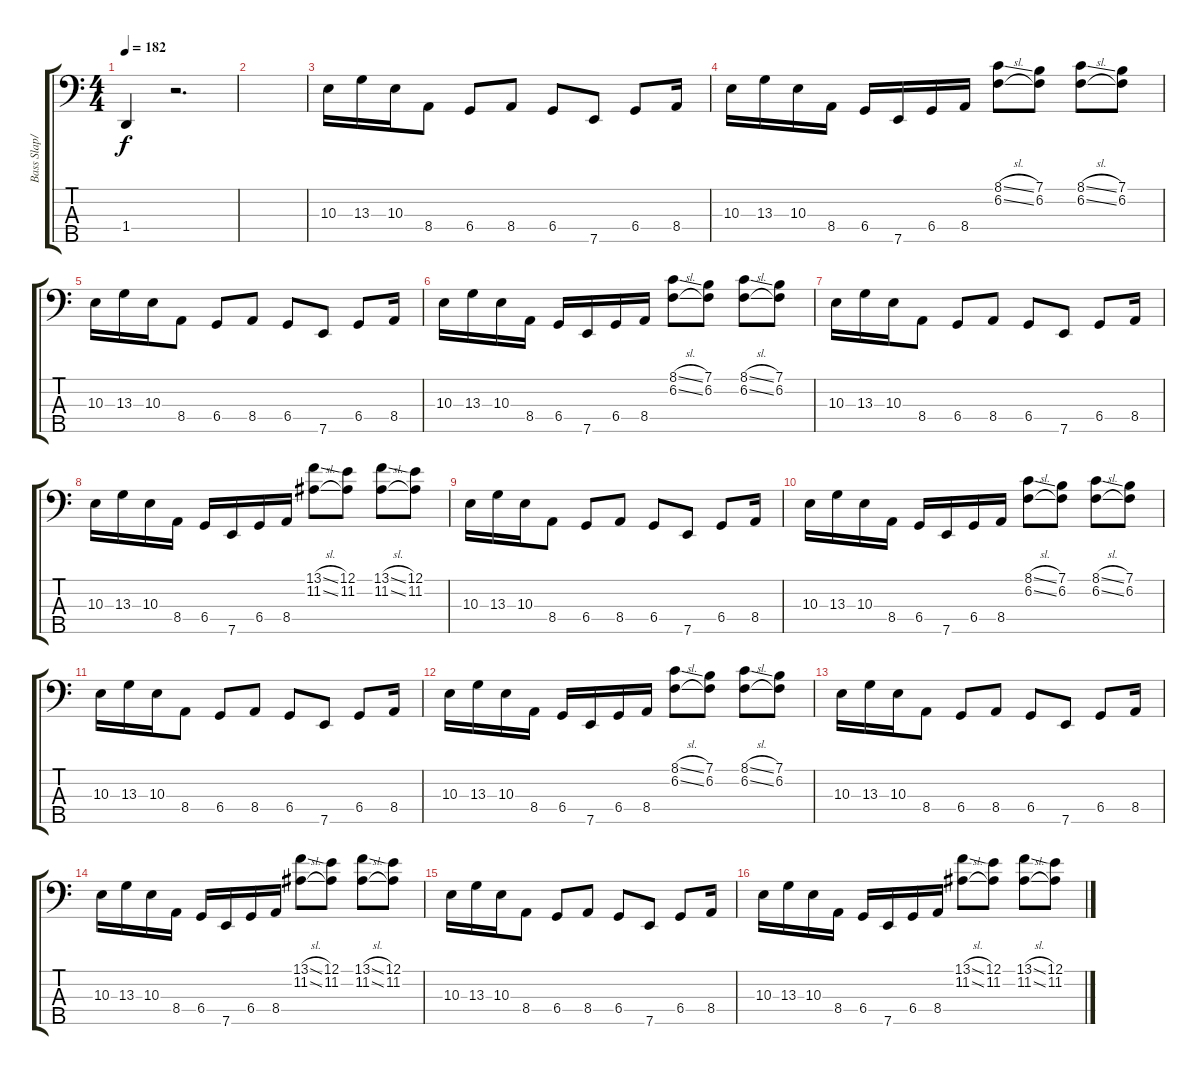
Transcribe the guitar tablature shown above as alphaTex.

\track ("Bass Slap/Pop" "Bass Slap/") {instrument slapbass1}
\staff {score tabs}
\tuning (E2 B1 Gb1 Db1 A0) {hide}
\ts (4 4)
\tempo 182
\clef f4
\ks c
1.4.4{dy f} r.2{d} |
|
10.3.16 13.3.16 10.3.16 8.4.8 6.4.8 8.4.8 6.4.8 7.5.8 6.4.8 8.4.16 |
10.3.16 13.3.16 10.3.16 8.4.16 6.4.16 7.5.16 6.4.16 8.4.16 (8.1{sl} 6.2{sl}).8 (7.1 6.2).8 (8.1{sl} 6.2{sl}).8 (7.1 6.2).8 |
10.3.16 13.3.16 10.3.16 8.4.8 6.4.8 8.4.8 6.4.8 7.5.8 6.4.8 8.4.16 |
10.3.16 13.3.16 10.3.16 8.4.16 6.4.16 7.5.16 6.4.16 8.4.16 (8.1{sl} 6.2{sl}).8 (7.1 6.2).8 (8.1{sl} 6.2{sl}).8 (7.1 6.2).8 |
10.3.16 13.3.16 10.3.16 8.4.8 6.4.8 8.4.8 6.4.8 7.5.8 6.4.8 8.4.16 |
10.3.16 13.3.16 10.3.16 8.4.16 6.4.16 7.5.16 6.4.16 8.4.16 (13.1{sl} 11.2{sl}).8 (12.1 11.2).8 (13.1{sl} 11.2{sl}).8 (12.1 11.2).8 |
10.3.16 13.3.16 10.3.16 8.4.8 6.4.8 8.4.8 6.4.8 7.5.8 6.4.8 8.4.16 |
10.3.16 13.3.16 10.3.16 8.4.16 6.4.16 7.5.16 6.4.16 8.4.16 (8.1{sl} 6.2{sl}).8 (7.1 6.2).8 (8.1{sl} 6.2{sl}).8 (7.1 6.2).8 |
10.3.16 13.3.16 10.3.16 8.4.8 6.4.8 8.4.8 6.4.8 7.5.8 6.4.8 8.4.16 |
10.3.16 13.3.16 10.3.16 8.4.16 6.4.16 7.5.16 6.4.16 8.4.16 (8.1{sl} 6.2{sl}).8 (7.1 6.2).8 (8.1{sl} 6.2{sl}).8 (7.1 6.2).8 |
10.3.16 13.3.16 10.3.16 8.4.8 6.4.8 8.4.8 6.4.8 7.5.8 6.4.8 8.4.16 |
10.3.16 13.3.16 10.3.16 8.4.16 6.4.16 7.5.16 6.4.16 8.4.16 (13.1{sl} 11.2{sl}).8 (12.1 11.2).8 (13.1{sl} 11.2{sl}).8 (12.1 11.2).8 |
10.3.16 13.3.16 10.3.16 8.4.8 6.4.8 8.4.8 6.4.8 7.5.8 6.4.8 8.4.16 |
10.3.16 13.3.16 10.3.16 8.4.16 6.4.16 7.5.16 6.4.16 8.4.16 (13.1{sl} 11.2{sl}).8 (12.1 11.2).8 (13.1{sl} 11.2{sl}).8 (12.1 11.2).8
